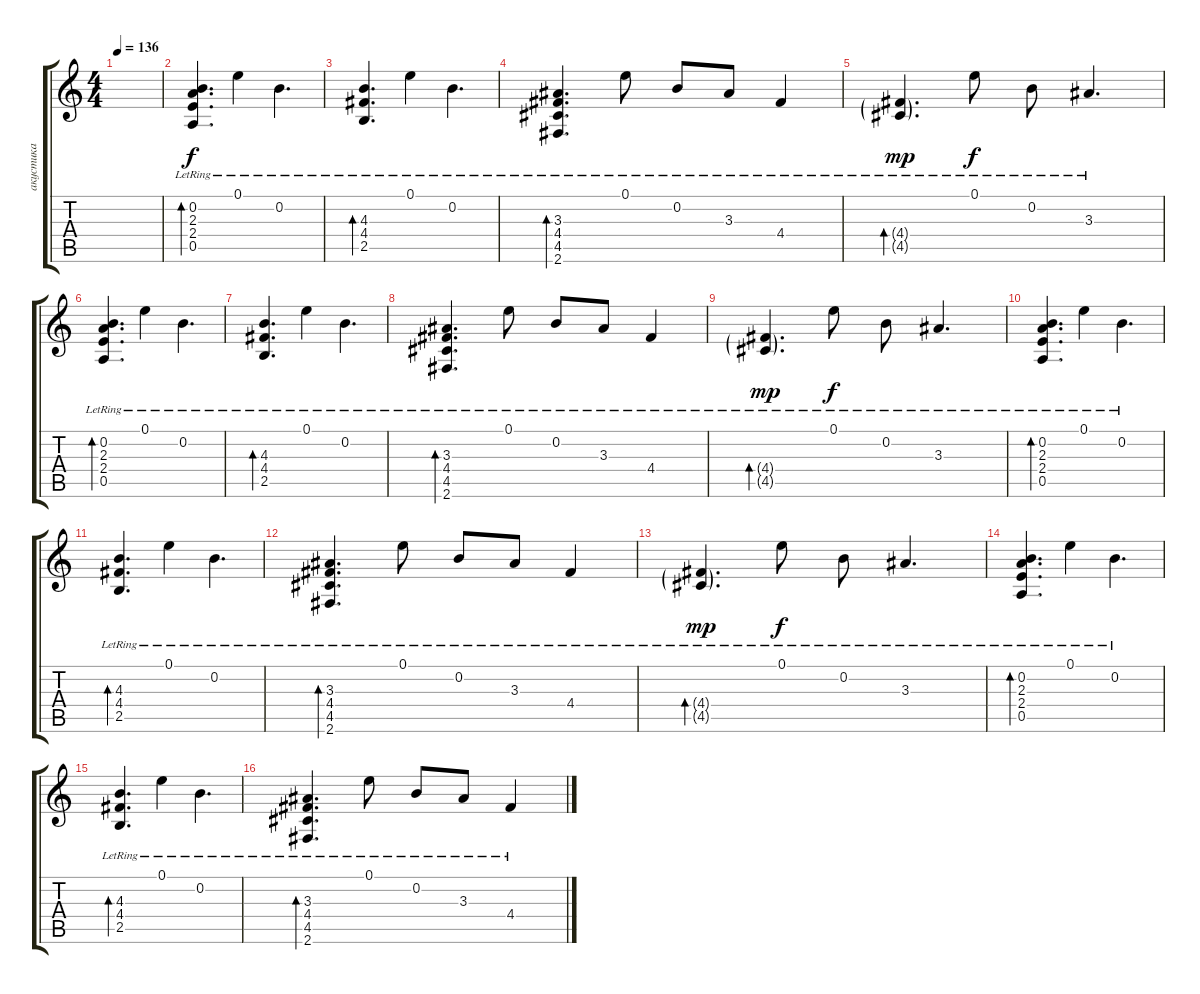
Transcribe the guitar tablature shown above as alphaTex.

\track ("акустика" "акустика") {instrument acousticguitarsteel}
\staff {score tabs}
\tuning (E4 B3 G3 D3 A2 E2) {hide}
\ts (4 4)
\tempo 136
\clef g2
\ks c
|
(0.2 2.3{lr} 2.4{lr} 0.5{lr}).4{d bd 60} 0.1{lr}.4 0.2{lr}.4{d} |
(4.3{lr} 4.4{lr} 2.5{lr}).4{d bd 60} 0.1{lr}.4 0.2{lr}.4{d} |
(3.3{lr} 4.4{lr} 4.5{lr} 2.6{lr}).4{d bd 60} 0.1{lr}.8 0.2{lr}.8 3.3{lr}.8 4.4{lr}.4 |
(4.4{g lr} 4.5{g lr}).4{d bd 60 dy mp} 0.1{lr}.8{dy f} 0.2{lr}.8 3.3{lr}.4{d} |
(0.2 2.3{lr} 2.4{lr} 0.5{lr}).4{d bd 60} 0.1{lr}.4 0.2{lr}.4{d} |
(4.3{lr} 4.4{lr} 2.5{lr}).4{d bd 60} 0.1{lr}.4 0.2{lr}.4{d} |
(3.3{lr} 4.4{lr} 4.5{lr} 2.6{lr}).4{d bd 60} 0.1{lr}.8 0.2{lr}.8 3.3{lr}.8 4.4{lr}.4 |
(4.4{g lr} 4.5{g lr}).4{d bd 60 dy mp} 0.1{lr}.8{dy f} 0.2{lr}.8 3.3{lr}.4{d} |
(0.2 2.3{lr} 2.4{lr} 0.5{lr}).4{d bd 60} 0.1{lr}.4 0.2{lr}.4{d} |
(4.3{lr} 4.4{lr} 2.5{lr}).4{d bd 60} 0.1{lr}.4 0.2{lr}.4{d} |
(3.3{lr} 4.4{lr} 4.5{lr} 2.6{lr}).4{d bd 60} 0.1{lr}.8 0.2{lr}.8 3.3{lr}.8 4.4{lr}.4 |
(4.4{g lr} 4.5{g lr}).4{d bd 60 dy mp} 0.1{lr}.8{dy f} 0.2{lr}.8 3.3{lr}.4{d} |
(0.2 2.3{lr} 2.4{lr} 0.5{lr}).4{d bd 60} 0.1{lr}.4 0.2{lr}.4{d} |
(4.3{lr} 4.4{lr} 2.5{lr}).4{d bd 60} 0.1{lr}.4 0.2{lr}.4{d} |
(3.3{lr} 4.4{lr} 4.5{lr} 2.6{lr}).4{d bd 60} 0.1{lr}.8 0.2{lr}.8 3.3{lr}.8 4.4{lr}.4
